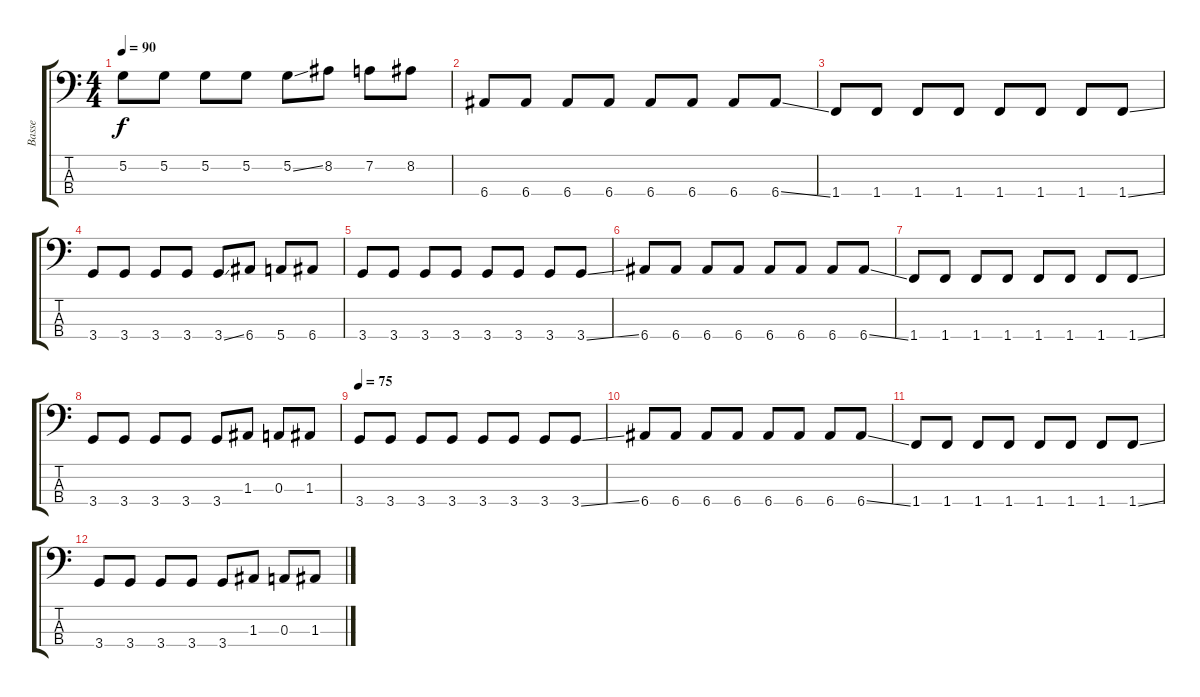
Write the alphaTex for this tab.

\track ("Basse" "Basse") {instrument electricbassfinger}
\staff {score tabs}
\tuning (G2 D2 A1 E1) {hide}
\ts (4 4)
\tempo 90
\clef f4
\ks c
5.2.8{dy f} 5.2.8 5.2.8 5.2.8 5.2{ss}.8 8.2.8 7.2.8 8.2.8 |
6.4.8 6.4.8 6.4.8 6.4.8 6.4.8 6.4.8 6.4.8 6.4{ss}.8 |
1.4.8 1.4.8 1.4.8 1.4.8 1.4.8 1.4.8 1.4.8 1.4{ss}.8 |
3.4.8 3.4.8 3.4.8 3.4.8 3.4{ss}.8 6.4.8 5.4.8 6.4.8 |
3.4.8 3.4.8 3.4.8 3.4.8 3.4.8 3.4.8 3.4.8 3.4{ss}.8 |
6.4.8 6.4.8 6.4.8 6.4.8 6.4.8 6.4.8 6.4.8 6.4{ss}.8 |
1.4.8 1.4.8 1.4.8 1.4.8 1.4.8 1.4.8 1.4.8 1.4{ss}.8 |
3.4.8 3.4.8 3.4.8 3.4.8 3.4.8 1.3.8 0.3.8 1.3.8 |
\tempo 75
3.4.8{volume 16} 3.4.8 3.4.8 3.4.8 3.4.8 3.4.8 3.4.8 3.4{ss}.8 |
6.4.8 6.4.8 6.4.8 6.4.8 6.4.8 6.4.8 6.4.8 6.4{ss}.8 |
1.4.8 1.4.8 1.4.8 1.4.8 1.4.8 1.4.8 1.4.8 1.4{ss}.8 |
3.4.8 3.4.8 3.4.8 3.4.8 3.4.8 1.3.8 0.3.8 1.3.8
